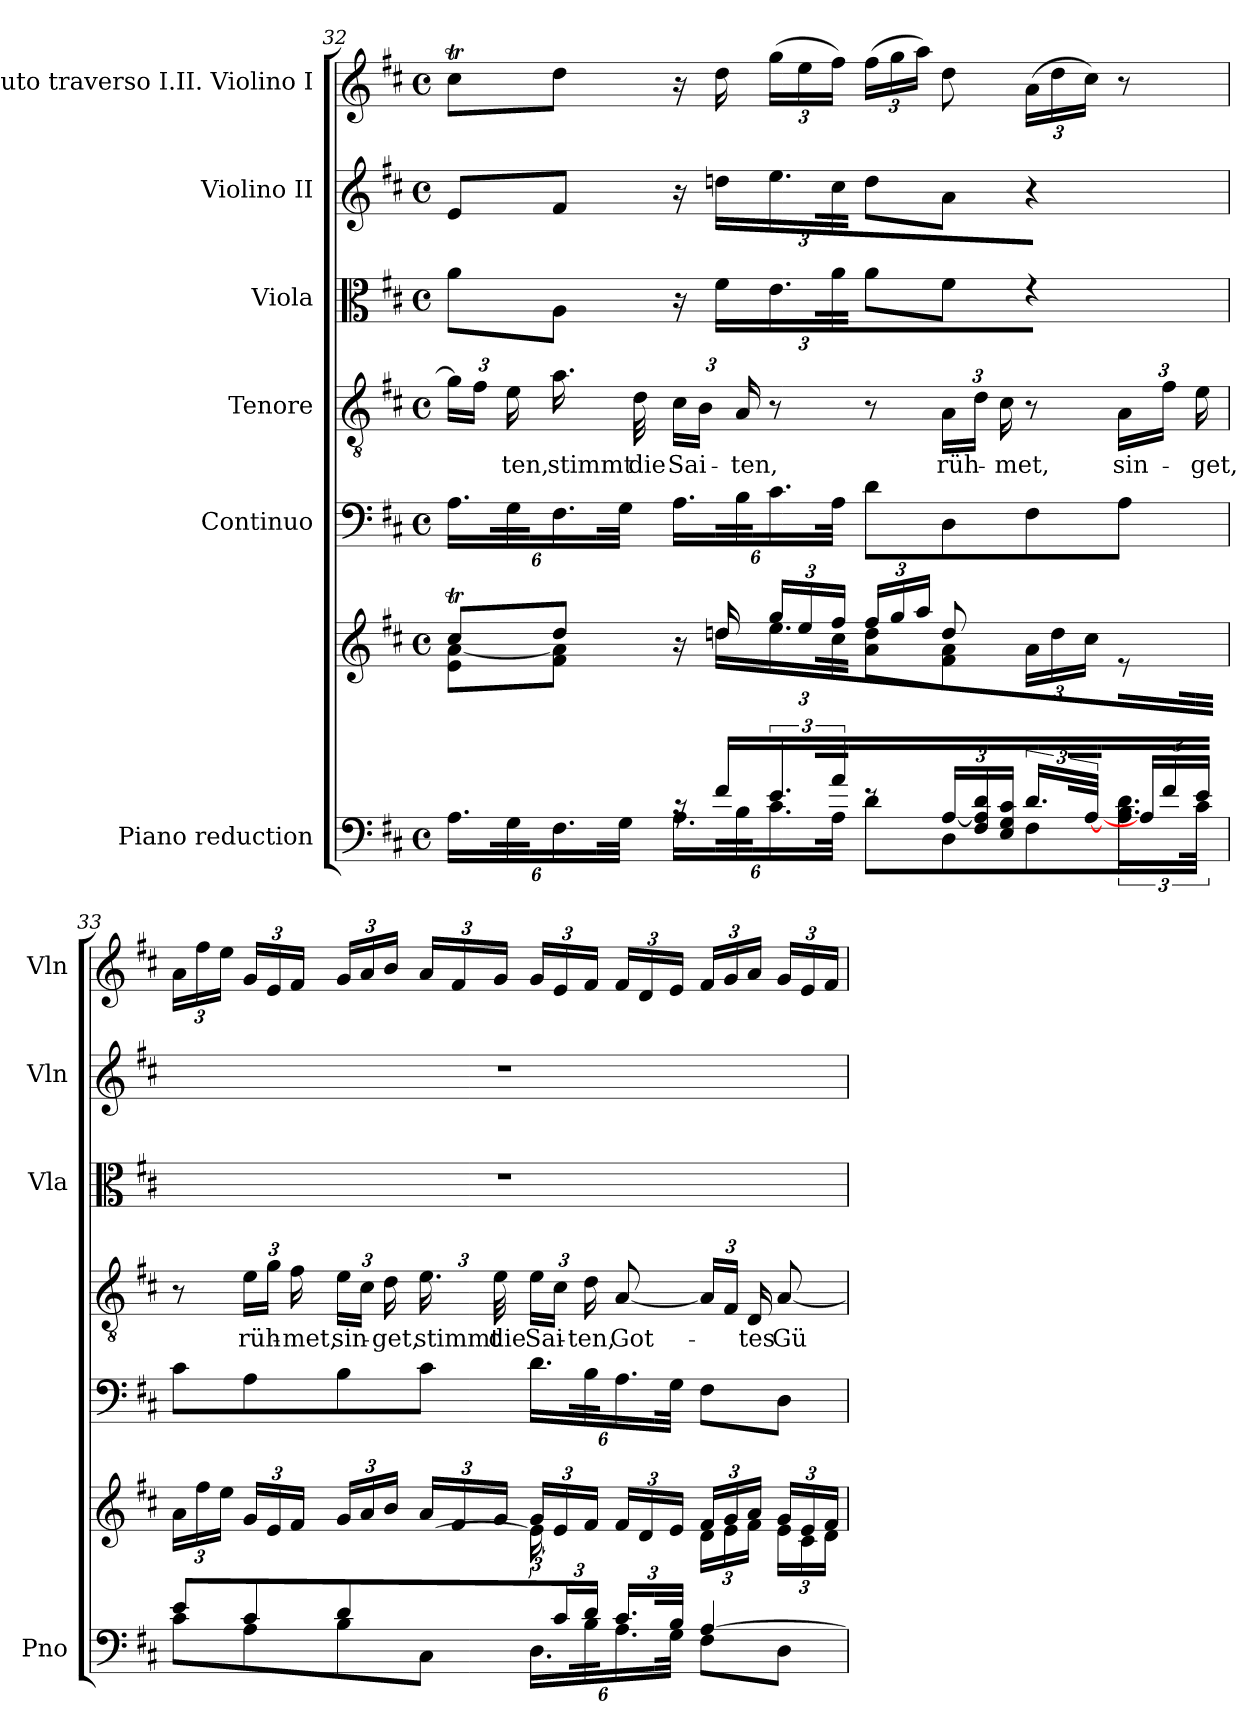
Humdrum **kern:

**kern	**kern	**kern	**kern	**text	**kern	**kern	**kern
*part6	*part6	*part5	*part4	*part4	*part3	*part2	*part1
*staff7	*staff6	*staff5	*staff4	*staff4	*staff3	*staff2	*staff1
*I"Piano reduction	*	*I"Continuo	*I"Tenore	*	*I"Viola	*I"Violino II	*I"Flauto traverso I.II. Violino I
*I'Pno	*	*	*	*	*I'Vla	*I'Vln	*I'Vln
!!LO:LB:g=z
*clefF4	*clefG2	*clefF4	*clefGv2	*	*clefC3	*clefG2	*clefG2
*k[f#c#]	*k[f#c#]	*k[f#c#]	*k[f#c#]	*	*k[f#c#]	*k[f#c#]	*k[f#c#]
*M4/4	*M4/4	*M4/4	*M4/4	*	*M4/4	*M4/4	*M4/4
*met(c)	*met(c)	*met(c)	*met(c)	*	*met(c)	*met(c)	*met(c)
=32	=32	=32	=32	=32	=32	=32	=32
*^	*	*	*	*	*	*	*
*	*^	*	*	*	*	*	*	*
*	*	*Xbrackettup	*	*Xbrackettup	*Xbrackettup	*	*	*	*
*	*	*	*^	*	*	*	*	*	*
2..ryy	4ryy	24.A\LL	8cc#t/L	8e\ [8a\L	24.A\LL	24g\LL]	.	8a\L	8e/L	8cc#t\L
.	.	.	.	.	.	24f#\JJ	.	.	.	.
.	.	48reyy	.	.	48rcyy	.	.	.	.	.
!	!	!	!	!	!	!	!LO:LY:b	!	!	!
.	.	48G\K	.	.	48G\K	24e\	-ten,	.	.	.
.	.	48reyy	.	.	48rcyy	.	.	.	.	.
!	!	!	!	!	!	!	!LO:LY:b	!	!	!
.	.	24.F#\	8dd/J	8f#\ 8a\]J	24.F#\	16.a\	stimmt	8A\J	8f#/J	8dd\J
.	.	48reyy	.	.	48rcyy	.	.	.	.	.
.	.	48G\JJk	.	.	48G\JJk	.	.	.	.	.
!	!	!	!	!	!	!	!LO:LY:b	!	!	!
.	.	.	.	.	.	32d\	die	.	.	.
.	.	48ryy	.	.	48ryy	.	.	.	.	.
!	!	!	!	!	!	!	!LO:LY:b	!	!	!
.	16rc	24.A\LL	16r	16ryy	24.A\LL	24c#\LL	Sai-	16r	16r	16r
.	.	.	.	.	.	24B\JJ	.	.	.	.
.	16f#/LL	48rddyy	16dd/	16ddn\LL	48rcyy	.	.	16f#\LL	16ddn\LL	16dd\
!	!	!	!	!	!	!	!LO:LY:b	!	!	!
.	.	48B\K	.	.	48B\K	24A/	-ten,	.	.	.
.	.	48rbyy	.	.	48rAyy	.	.	.	.	.
*	*brackettup	*Xbrackettup	*Xbrackettup	*	*	*	*	*Xbrackettup	*Xbrackettup	*Xbrackettup
.	24.e/	24.c#\	24gg/LL	24.ee\	24.c#\	8r	.	24.e\	24.ee\	(>24gg\LL
.	.	.	24ee/	.	.	.	.	.	.	24ee\
.	48rCCyy	48rbyy	.	48rbbbyy	48rAyy	.	.	48rddyy	48reeeyy	.
.	48a/JJk	48A\JJk	24ff#/JJ	48cc#\JJk	48A\JJk	.	.	48a\JJk	48cc#\JJk	24ff#\JJ)
.	48ryy	48ryy	.	48ryy	48ryy	.	.	48ryy	48ryy	.
.	8re	8d\L	24ff#/LL	8a\ 8dd\L	8d\L	8r	.	8a\L	8dd\L	(>24ff#\LL
.	.	.	24gg/	.	.	.	.	.	.	24gg\
.	.	.	24aa/JJ	.	.	.	.	.	.	24aa\JJ)
!	!	!	!	!	!	!	!LO:LY:b	!	!	!
.	[24A/LL	8D\	8dd/	8f#\ 8a\J	8D\	24A\LL	rüh-	8f#\J	8a\J	8dd\
.	24F#/ 24A/] 24d/	.	.	.	.	24d\JJ	.	.	.	.
!	!	!	!	!	!	!	!LO:LY:b	!	!	!
.	24E/ 24G/ 24c#/JJ	.	.	.	.	24c#\	-met,	.	.	.
*	*brackettup	*	*	*	*	*	*	*	*	*
.	24.d/LL	8F#\	24a\LL	8ryy	8F#\	8r	.	4r	4r	(>24a\LL
.	.	.	24dd\	.	.	.	.	.	.	24dd\
.	48rBByy	.	.	.	.	.	.	.	.	.
.	[48A/JJk	.	24cc#\JJ	.	.	.	.	.	.	24cc#\JJ)
.	48ryy	.	.	.	.	.	.	.	.	.
*	*Xbrackettup	*	*	*	*	*	*	*	*	*
!	!	!	!	!	!	!	!LO:LY:b	!	!	!
24.B\ 24.d\LL	24A/LL]	8A\J	8re	16ryy	8A\J	24A\LL	sin-	.	.	8r
.	24f#/	.	.	.	.	24f#\JJ	.	.	.	.
48ryy	.	.	.	48rbbbyy	.	.	.	.	.	.
!	!	!	!	!	!	!	!LO:LY:b	!	!	!
48c#\JJk	24e/JJ	.	.	48ryy	.	24e\	-get,	.	.	.
48ryy	.	.	.	48ryy	.	.	.	.	.	.
*	*v	*v	*	*	*	*	*	*	*	*
=33	=33	=33	=33	=33	=33	=33	=33	=33	=33
*	*	*	*^	*	*	*	*	*	*
8e/L	8c#\L	24a\LL	2ryy	4.ryy	8c#\L	8r	.	1r	1r	24a\LL
.	.	24ff#\	.	.	.	.	.	.	.	24ff#\
.	.	24ee\JJ	.	.	.	.	.	.	.	24ee\JJ
!	!	!	!	!	!	!	!LO:LY:b	!	!	!
8c#/	8A\	24g/LL	.	.	8A\	24e\LL	rüh-	.	.	24g/LL
.	.	24e/	.	.	.	24g\JJ	.	.	.	24e/
!	!	!	!	!	!	!	!LO:LY:b	!	!	!
.	.	24f#/JJ	.	.	.	24f#\	-met,	.	.	24f#/JJ
!	!	!	!	!	!	!	!LO:LY:b	!	!	!
8d/	8B\	24g/LL	.	.	8B\	24e\LL	sin-	.	.	24g/LL
.	.	24a/	.	.	.	24c#\JJ	.	.	.	24a/
!	!	!	!	!	!	!	!LO:LY:b	!	!	!
.	.	24b/JJ	.	.	.	24d\	-get,	.	.	24b/JJ
!	!	!	!	!	!	!	!LO:LY:b	!	!	!
6ryy	8C#\J	24a/LL	.	[8e\J	8c#\J	24.e\	stimmt	.	.	24a/LL
.	.	24f#/	.	.	.	.	.	.	.	24f#/
.	.	.	.	.	.	48ryy	.	.	.	.
!	!	!	!	!	!	!	!LO:LY:b	!	!	!
.	.	24g/JJ	.	.	.	48e\	die	.	.	24g/JJ
.	.	.	.	.	.	48ryy	.	.	.	.
*	*	*	*	*brackettup	*	*	*	*	*	*
!	!	!	!	!	!	!	!LO:LY:b	!	!	!
.	24.D\LL	24g/LL	4ryy	24e\LL]	24.d\LL	24e\LL	Sai-	.	.	24g/LL
24c#/	.	24e/	.	24%11ryy	.	24c#\JJ	.	.	.	24e/
.	48reyy	.	.	.	48rcyy	.	.	.	.	.
!	!	!	!	!	!	!	!LO:LY:b	!	!	!
24d/JJ	48B\K	24f#/JJ	.	.	48B\K	24d\	-ten,	.	.	24f#/JJ
.	48reyy	.	.	.	48rcyy	.	.	.	.	.
*	*	*Xbrackettup	*	*	*	*	*	*	*	*
!	!	!	!	!	!	!	!LO:LY:b	!	!	!
24.c#/LL	24.A\	24f#/LL	.	.	24.A\	[8A/	Got-	.	.	24f#/LL
.	.	24d/	.	.	.	.	.	.	.	24d/
48rEEyy	48reyy	.	.	.	48rcyy	.	.	.	.	.
48B/JJk	48G\JJk	24e/JJ	.	.	48G\JJk	.	.	.	.	24e/JJ
48ryy	48ryy	.	.	.	48ryy	.	.	.	.	.
[4A/	8F#\L	24f#/LL	24d\LL	.	8F#\L	24A/LL]	.	.	.	24f#/LL
.	.	24g/	24e\	.	.	24F#/JJ	.	.	.	24g/
!	!	!	!	!	!	!	!LO:LY:b	!	!	!
.	.	24a/JJ	24f#\JJ	.	.	24D/	-tes	.	.	24a/JJ
!	!	!	!	!	!	!	!LO:LY:b	!	!	!
.	8D\J	24g/LL	24e\LL	.	8D\J	[8A/	Gü-	.	.	24g/LL
.	.	24e/	24c#\	.	.	.	.	.	.	24e/
.	.	24f#/JJ	24d\JJ	.	.	.	.	.	.	24f#/JJ
*v	*v	*	*	*	*	*	*	*	*	*
*	*v	*v	*v	*	*	*	*	*	*
=	=	=	=	=	=	=	=
*-	*-	*-	*-	*-	*-	*-	*-
